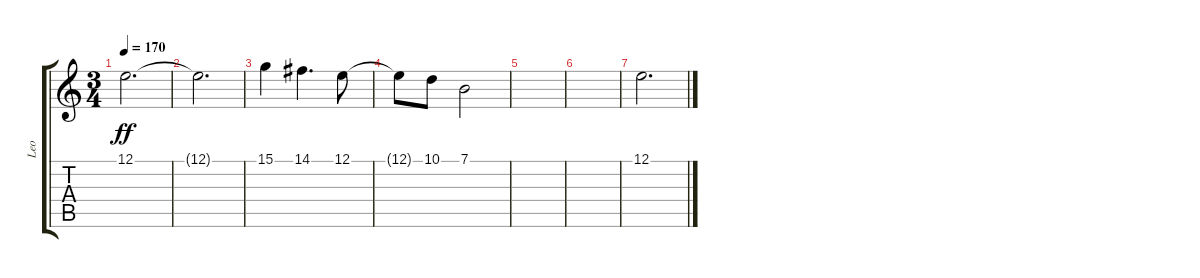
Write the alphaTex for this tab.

\track ("Leo" "Leo") {instrument synthbrass1}
\staff {score tabs}
\tuning (E4 B3 G3 D3 A2 E2) {hide}
\ts (3 4)
\tempo 170
\clef g2
\ks c
12.1{t}.2{d dy ff} |
12.1{t}.2{d} |
15.1.4 14.1.4{d} 12.1.8 |
12.1{t}.8 10.1.8 7.1.2 |
|
|
12.1.2{d}
